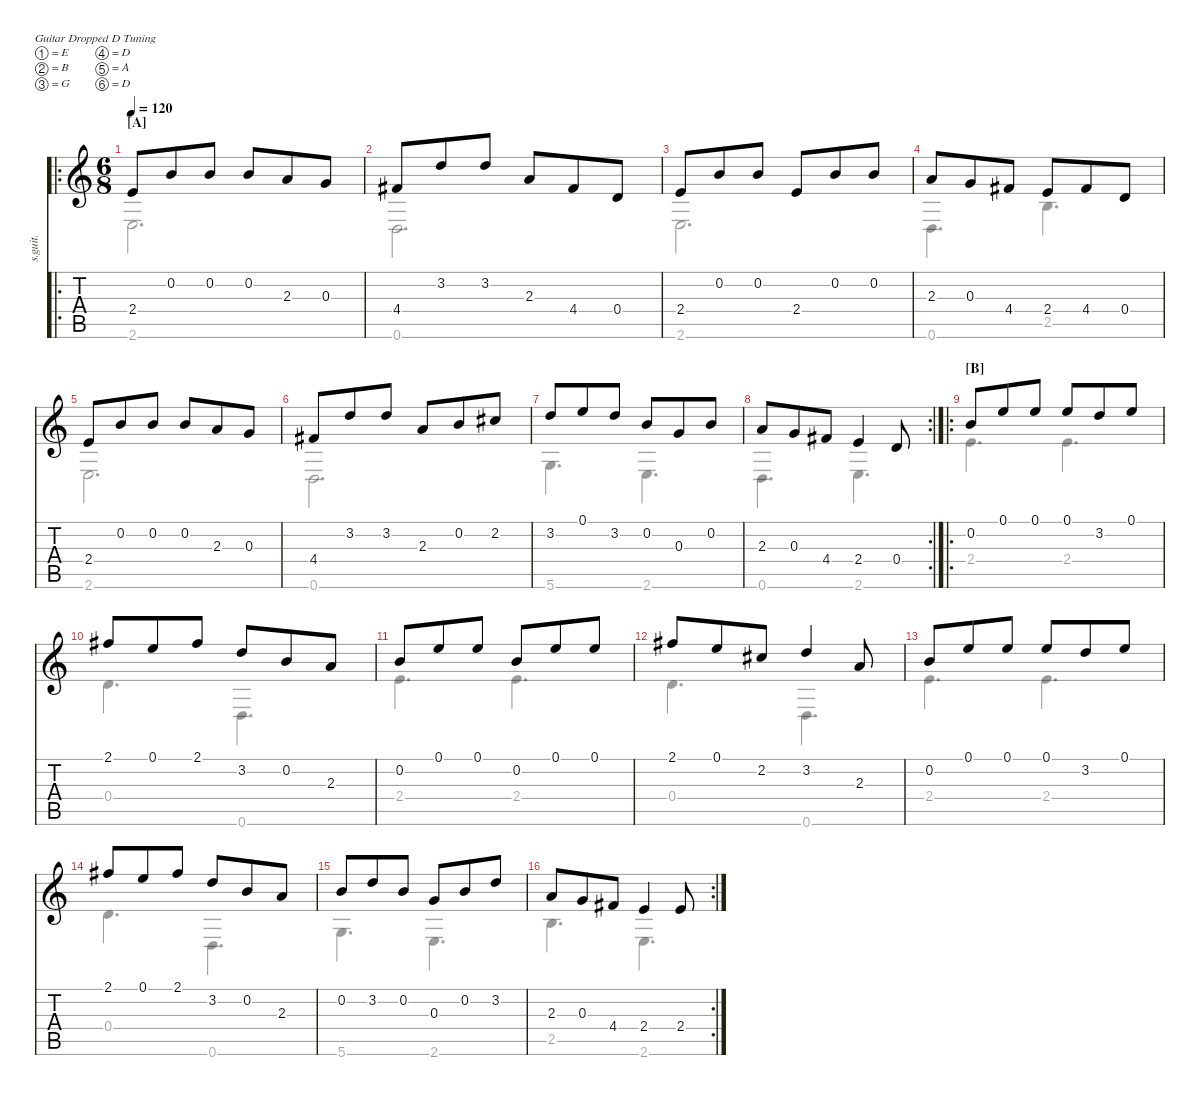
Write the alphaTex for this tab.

\defaultSystemsLayout 4
\hideDynamics
\bracketExtendMode nobrackets
\chordDiagramsInScore
\track ("Steel Guitar" "s.guit.") {instrument acousticguitarsteel}
\staff {score tabs}
\tuning (E4 B3 G3 D3 A2 D2)
\voice
\ro
\ts (6 8)
\beaming (8 3 3)
\section ("A" "")
\tempo 120
\clef g2
\ks c
2.4.8{dy mf instrument acousticguitarsteel beam Up} 0.2.8{beam Up} 0.2.8{beam Up} 0.2.8{beam Up} 2.3.8{beam Up} 0.3.8{beam Up} |
4.4{acc #}.8{beam Up} 3.2.8{beam Up} 3.2.8{beam Up} 2.3.8{beam Up} 4.4{acc #}.8{beam Up} 0.4.8{beam Up} |
2.4.8{beam Up} 0.2.8{beam Up} 0.2.8{beam Up} 2.4.8{beam Up} 0.2.8{beam Up} 0.2.8{beam Up} |
2.3.8{beam Up} 0.3.8{beam Up} 4.4{acc #}.8{beam Up} 2.4.8{beam Up} 4.4{acc #}.8{beam Up} 0.4.8{beam Up} |
2.4.8{beam Up} 0.2.8{beam Up} 0.2.8{beam Up} 0.2.8{beam Up} 2.3.8{beam Up} 0.3.8{beam Up} |
4.4{acc #}.8{beam Up} 3.2.8{beam Up} 3.2.8{beam Up} 2.3.8{beam Up} 0.2.8{beam Up} 2.2{acc #}.8{beam Up} |
3.2.8{beam Up} 0.1.8{beam Up} 3.2.8{beam Up} 0.2.8{beam Up} 0.3.8{beam Up} 0.2.8{beam Up} |
\rc 2
2.3.8{beam Up} 0.3.8{beam Up} 4.4{acc #}.8{beam Up} 2.4.4{beam Up} 0.4.8{beam Up} |
\ro
\section ("B" "")
0.2.8{beam Up} 0.1.8{beam Up} 0.1.8{beam Up} 0.1.8{beam Up} 3.2.8{beam Up} 0.1.8{beam Up} |
2.1{acc #}.8{beam Up} 0.1.8{beam Up} 2.1{acc #}.8{beam Up} 3.2.8{beam Up} 0.2.8{beam Up} 2.3.8{beam Up} |
0.2.8{beam Up} 0.1.8{beam Up} 0.1.8{beam Up} 0.2.8{beam Up} 0.1.8{beam Up} 0.1.8{beam Up} |
2.1{acc #}.8{beam Up} 0.1.8{beam Up} 2.2{acc #}.8{beam Up} 3.2.4{beam Up} 2.3.8{beam Up} |
0.2.8{beam Up} 0.1.8{beam Up} 0.1.8{beam Up} 0.1.8{beam Up} 3.2.8{beam Up} 0.1.8{beam Up} |
2.1{acc #}.8{beam Up} 0.1.8{beam Up} 2.1{acc #}.8{beam Up} 3.2.8{beam Up} 0.2.8{beam Up} 2.3.8{beam Up} |
0.2.8{beam Up} 3.2.8{beam Up} 0.2.8{beam Up} 0.3.8{beam Up} 0.2.8{beam Up} 3.2.8{beam Up} |
\rc 2
2.3.8{beam Up} 0.3.8{beam Up} 4.4{acc #}.8{beam Up} 2.4.4{beam Up} 2.4.8{beam Up}
\voice
\clef g2
\ottava regular
\simile none
\ks c
2.6.2{d dy mf beam Down} |
0.6.2{d beam Down} |
2.6.2{d beam Down} |
0.6.4{d beam Down} 2.5.4{d beam Down} |
2.6.2{d beam Down} |
0.6.2{d beam Down} |
5.6.4{d beam Down} 2.6.4{d beam Down} |
0.6.4{d beam Down} 2.6.4{d beam Down} |
2.4.4{d beam Down} 2.4.4{d beam Down} |
0.4.4{d beam Down} 0.6.4{d beam Down} |
2.4.4{d beam Down} 2.4.4{d beam Down} |
0.4.4{d beam Down} 0.6.4{d beam Down} |
2.4.4{d beam Down} 2.4.4{d beam Down} |
0.4.4{d beam Down} 0.6.4{d beam Down} |
5.6.4{d beam Down} 2.6.4{d beam Down} |
2.5.4{d beam Down} 2.6.4{d beam Down}
